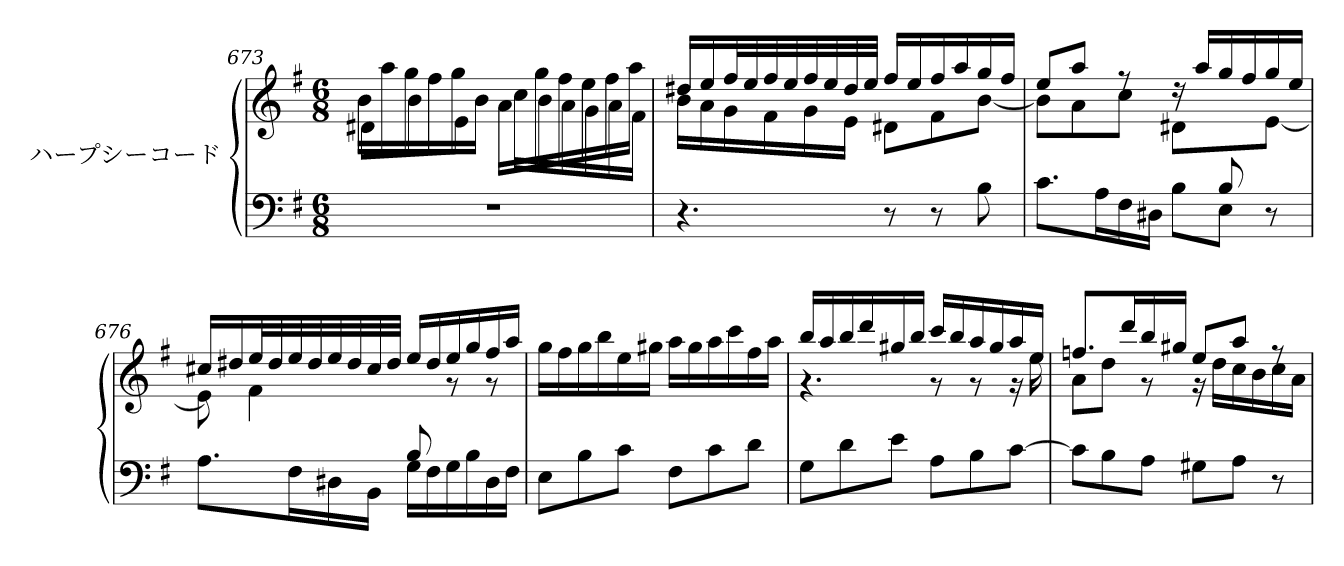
**kern	**kern
*part1	*part1
*staff2	*staff1
*I"ハープシーコード	*
*clefF4	*clefG2
*k[f#]	*k[f#]
*M6/8	*M6/8
=673	=673
*	*^
2.r	16b\LL	8d#X\L
.	16aa\	.
.	16gg\	8b\
.	16ff#\	.
.	16gg\	8e\J
.	16b\JJ	.
.	16a\LL	16cc\LL
.	16gg\	16b\
.	16ff#\	16a\
.	16ee\	16g\
.	16ff#\	16a\
.	16aa\JJ	16f#\JJ
!!LO:LB:g=z	!!
=674	=674	=674
4.r	16dd#X/LL	16b\LL
.	16ee/	16a\
.	32ff#/L	16g\
.	32ee/	.
.	32ff#/	16f#\
.	32ee/	.
.	32ff#/	16g\
.	32ee/	.
.	32dd#/	16e\JJ
.	32ee/JJJ	.
8r	16ff#/LL	8d#X\L
.	16ee/	.
8r	16ff#/	8f#\
.	16aa/	.
8B\	16gg/	[8b\J
.	16ff#/JJ	.
=675	=675	=675
*^	*	*
2ryy	8.c\L	8ee/L	8b\L]
.	.	8aa/J	8a\
.	16A\L	.	.
.	16F#\	8rff	8cc\J
.	16D#X\JJ	.	.
.	8B\L	16rdd	8d#X\L
.	.	16aa/LL	.
8B/	8E\J	16gg/	8ryy
.	.	16ff#/	.
8ryy	8r	16gg/	[8e\J
.	.	16ee/JJ	.
=676	=676	=676	=676
4.ryy	8.A\L	16cc#X/LL	8e\]
.	.	16dd#X/	.
.	.	32ee/L	4f#\
.	.	32dd#/	.
.	16F#\L	32ee/	.
.	.	32dd#/	.
.	16D#X\	32ee/	.
.	.	32dd#/	.
.	16BB\JJ	32cc#/	.
.	.	32dd#/JJJ	.
8B/	16G\LL	16ee/LL	8ryy
.	16F#\	16dd#/	.
4ryy	16G\	16ee/	8rg
.	16B\	16gg/	.
.	16D#\	16ff#/	8rg
.	16F#\JJ	16aa/JJ	.
*v	*v	*	*
*	*v	*v
!!LO:LB:g=z
=677	=677
8E\L	16gg\LL
.	16ff#\
8B\	16gg\
.	16bb\
8c\J	16ee\
.	16gg#X\JJ
8F#\L	16aa\LL
.	16gg#\
8c\	16aa\
.	16ccc\
8d\J	16ff#\
.	16aa\JJ
=678	=678
*	*^
8G\L	16bb/LL	4.r
.	16aa/	.
8d\	16bb/	.
.	16ddd/	.
8e\J	16gg#X/	.
.	16bb/JJ	.
8A\L	16ccc/LL	8r
.	16bb/	.
8B\	16aa/	8r
.	16gg#/	.
[8c\J	16aa/	16r
.	16ee/JJ	16ee\
=679	=679	=679
8c\L]	8.ffn/L	8a\L
8B\	.	8dd\J
.	16ddd/L	.
8A\J	16bb/	8r
.	16gg#X/JJ	.
8G#X\L	8ee/L	16r
.	.	16dd\LL
8A\J	8aa/J	16cc\
.	.	16b\
8r	8rff	16cc\
.	.	16a\JJ
*	*v	*v
=	=
*-	*-
